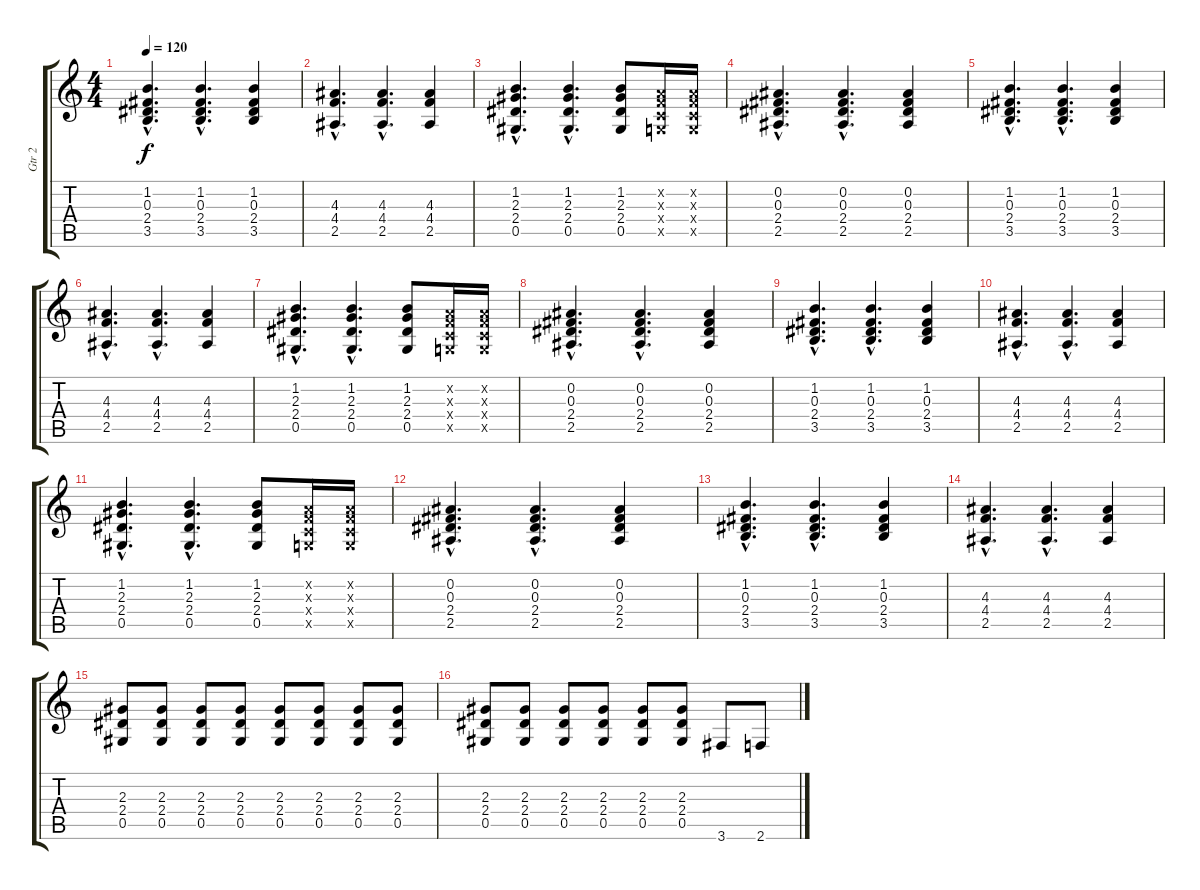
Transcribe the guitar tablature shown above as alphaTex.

\track ("Gtr 2" "Gtr 2") {instrument acousticguitarsteel}
\staff {score tabs}
\tuning (Eb4 Bb3 Gb3 Db3 Ab2 Eb2) {hide}
\ts (4 4)
\tempo 120
\clef g2
\ks c
(1.2{hac} 0.3{hac} 2.4{hac} 3.5{hac}).4{d dy f} (1.2{hac} 0.3{hac} 2.4{hac} 3.5{hac}).4{d} (1.2 0.3 2.4 3.5).4 |
(4.3{hac} 4.4{hac} 2.5{hac}).4{d} (4.3{hac} 4.4{hac} 2.5{hac}).4{d} (4.3 4.4 2.5).4 |
(1.2{hac} 2.3{hac} 2.4{hac} 0.5{hac}).4{d} (1.2{hac} 2.3{hac} 2.4{hac} 0.5{hac}).4{d} (1.2 2.3 2.4 0.5).8 (-1.2{x} -1.3{x} -1.4{x} -1.5{x}).16 (-1.2{x} -1.3{x} -1.4{x} -1.5{x}).16 |
(0.2{hac} 0.3{hac} 2.4{hac} 2.5{hac}).4{d} (0.2{hac} 0.3{hac} 2.4{hac} 2.5{hac}).4{d} (0.2 0.3 2.4 2.5).4 |
(1.2{hac} 0.3{hac} 2.4{hac} 3.5{hac}).4{d} (1.2{hac} 0.3{hac} 2.4{hac} 3.5{hac}).4{d} (1.2 0.3 2.4 3.5).4 |
(4.3{hac} 4.4{hac} 2.5{hac}).4{d} (4.3{hac} 4.4{hac} 2.5{hac}).4{d} (4.3 4.4 2.5).4 |
(1.2{hac} 2.3{hac} 2.4{hac} 0.5{hac}).4{d} (1.2{hac} 2.3{hac} 2.4{hac} 0.5{hac}).4{d} (1.2 2.3 2.4 0.5).8 (-1.2{x} -1.3{x} -1.4{x} -1.5{x}).16 (-1.2{x} -1.3{x} -1.4{x} -1.5{x}).16 |
(0.2{hac} 0.3{hac} 2.4{hac} 2.5{hac}).4{d} (0.2{hac} 0.3{hac} 2.4{hac} 2.5{hac}).4{d} (0.2 0.3 2.4 2.5).4 |
(1.2{hac} 0.3{hac} 2.4{hac} 3.5{hac}).4{d} (1.2{hac} 0.3{hac} 2.4{hac} 3.5{hac}).4{d} (1.2 0.3 2.4 3.5).4 |
(4.3{hac} 4.4{hac} 2.5{hac}).4{d} (4.3{hac} 4.4{hac} 2.5{hac}).4{d} (4.3 4.4 2.5).4 |
(1.2{hac} 2.3{hac} 2.4{hac} 0.5{hac}).4{d} (1.2{hac} 2.3{hac} 2.4{hac} 0.5{hac}).4{d} (1.2 2.3 2.4 0.5).8 (-1.2{x} -1.3{x} -1.4{x} -1.5{x}).16 (-1.2{x} -1.3{x} -1.4{x} -1.5{x}).16 |
(0.2{hac} 0.3{hac} 2.4{hac} 2.5{hac}).4{d} (0.2{hac} 0.3{hac} 2.4{hac} 2.5{hac}).4{d} (0.2 0.3 2.4 2.5).4 |
(1.2{hac} 0.3{hac} 2.4{hac} 3.5{hac}).4{d} (1.2{hac} 0.3{hac} 2.4{hac} 3.5{hac}).4{d} (1.2 0.3 2.4 3.5).4 |
(4.3{hac} 4.4{hac} 2.5{hac}).4{d} (4.3{hac} 4.4{hac} 2.5{hac}).4{d} (4.3 4.4 2.5).4 |
(2.3 2.4 0.5).8 (2.3 2.4 0.5).8 (2.3 2.4 0.5).8 (2.3 2.4 0.5).8 (2.3 2.4 0.5).8 (2.3 2.4 0.5).8 (2.3 2.4 0.5).8 (2.3 2.4 0.5).8 |
(2.3 2.4 0.5).8 (2.3 2.4 0.5).8 (2.3 2.4 0.5).8 (2.3 2.4 0.5).8 (2.3 2.4 0.5).8 (2.3 2.4 0.5).8 3.6.8 2.6.8
